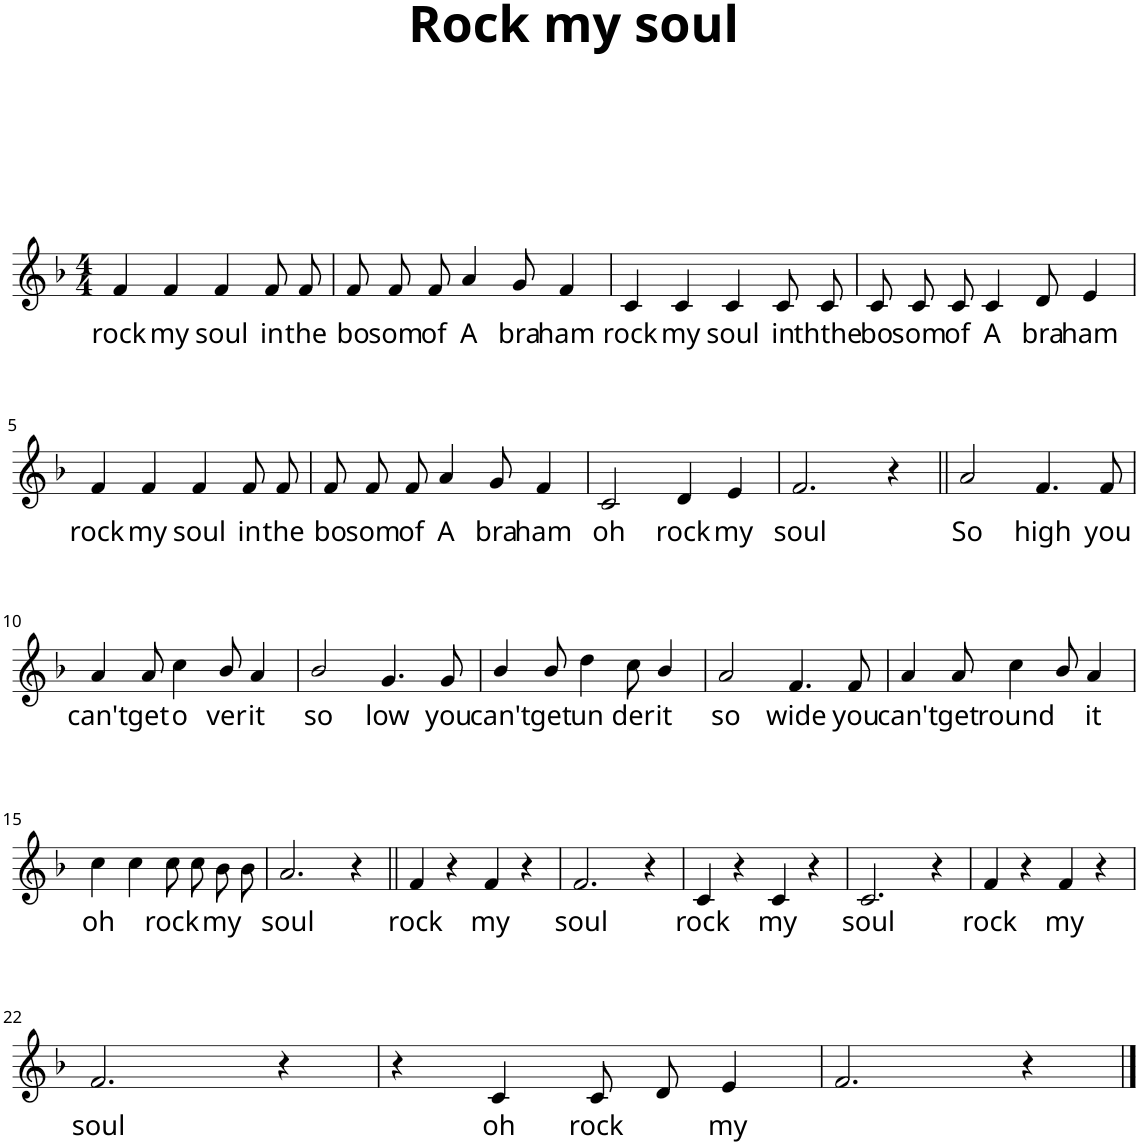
**kern	**text
*part1	*part1
*staff1	*staff1
*I"P1	*
*clefG2	*
*k[b-]	*
*F:	*
*M4/4	*
=1	=1
!	!LO:LY:b
4f/	rock
!	!LO:LY:b
4f/	my
!	!LO:LY:b
4f/	soul
!	!LO:LY:b
8f/L	in
!	!LO:LY:b
8f/J	the
=2	=2
!	!LO:LY:b
8f/L	bo
!	!LO:LY:b
8f/J	som
!	!LO:LY:b
8f/	of
!	!LO:LY:b
4a/	A
!	!LO:LY:b
8g/	bra
!	!LO:LY:b
4f/	ham
=3	=3
!	!LO:LY:b
4c/	rock
!	!LO:LY:b
4c/	my
!	!LO:LY:b
4c/	soul
!	!LO:LY:b
8c/L	in
!	!LO:LY:b
8c/J	ththe
=4	=4
!	!LO:LY:b
8c/L	bo
!	!LO:LY:b
8c/J	som
!	!LO:LY:b
8c/	of
!	!LO:LY:b
4c/	A
!	!LO:LY:b
8d/	bra
!	!LO:LY:b
4e/	ham
!!LO:LB:g=z
=5	=5
!	!LO:LY:b
4f/	rock
!	!LO:LY:b
4f/	my
!	!LO:LY:b
4f/	soul
!	!LO:LY:b
8f/L	in
!	!LO:LY:b
8f/J	the
=6	=6
!	!LO:LY:b
8f/L	bo
!	!LO:LY:b
8f/J	som
!	!LO:LY:b
8f/	of
!	!LO:LY:b
4a/	A
!	!LO:LY:b
8g/	bra
!	!LO:LY:b
4f/	ham
=7	=7
!	!LO:LY:b
2c/	oh
!	!LO:LY:b
4d/	rock
!	!LO:LY:b
4e/	my
=8	=8
!	!LO:LY:b
2.f/	soul
4r	.
=9||	=9||
!	!LO:LY:b
2a/	So
!	!LO:LY:b
4.f/	high
!	!LO:LY:b
8f/	you
!!LO:LB:g=z
=10	=10
!	!LO:LY:b
4a/	can't
!	!LO:LY:b
8a/	get
!	!LO:LY:b
4cc\	o
!	!LO:LY:b
8b-/	ver
!	!LO:LY:b
4a/	it
=11	=11
!	!LO:LY:b
2b-/	so
!	!LO:LY:b
4.g/	low
!	!LO:LY:b
8g/	you
=12	=12
!	!LO:LY:b
4b-/	can't
!	!LO:LY:b
8b-/	get
!	!LO:LY:b
4dd\	un
!	!LO:LY:b
8cc\	der
!	!LO:LY:b
4b-/	it
=13	=13
!	!LO:LY:b
2a/	so
!	!LO:LY:b
4.f/	wide
!	!LO:LY:b
8f/	you
=14	=14
!	!LO:LY:b
4a/	can't
!	!LO:LY:b
8a/	get
!	!LO:LY:b
4cc\	round
8b-/	.
!	!LO:LY:b
4a/	it
!!LO:LB:g=z
=15	=15
!	!LO:LY:b
4cc\	oh
4cc\	.
!	!LO:LY:b
8cc\L	rock
8cc\J	.
!	!LO:LY:b
8b-\L	my
8b-\J	.
=16	=16
!	!LO:LY:b
2.a/	soul
4r	.
=17||	=17||
!	!LO:LY:b
4f/	rock
4r	.
!	!LO:LY:b
4f/	my
4r	.
=18	=18
!	!LO:LY:b
2.f/	soul
4r	.
=19	=19
!	!LO:LY:b
4c/	rock
4r	.
!	!LO:LY:b
4c/	my
4r	.
=20	=20
!	!LO:LY:b
2.c/	soul
4r	.
=21	=21
!	!LO:LY:b
4f/	rock
4r	.
!	!LO:LY:b
4f/	my
4r	.
!!LO:LB:g=z
=22	=22
!	!LO:LY:b
2.f/	soul
4r	.
=23	=23
4r	.
!	!LO:LY:b
4c/	oh
!	!LO:LY:b
8c/L	rock
8d/J	.
!	!LO:LY:b
4e/	my
=24	=24
2.f/	.
4r	.
==	==
*-	*-
